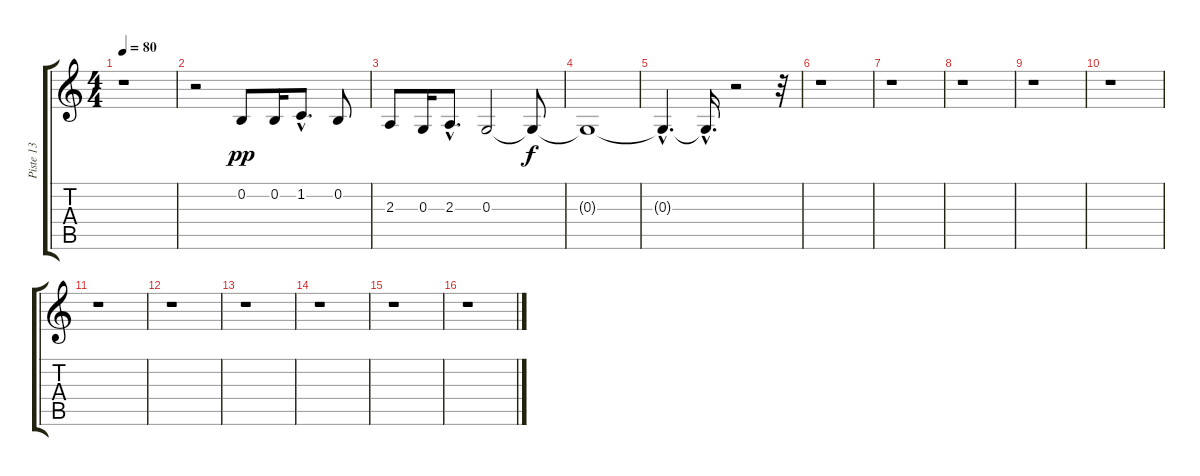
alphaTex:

\track ("Piste 13" "Piste 13") {instrument englishhorn}
\staff {score tabs}
\tuning (E4 B3 G3 D3 A2 E2) {hide}
\ts (4 4)
\tempo 80
\clef g2
\ks c
r.1{dy pp instrument englishhorn} |
r.2 0.2.8 0.2.16 1.2{hac}.8{d} 0.2.8 |
2.3.8 0.3.16 2.3{hac}.8{d} 0.3.2 0.3{t}.8{dy f} |
0.3{t}.1 |
0.3{hac t}.4{d} 0.3{hac t}.16{d} r.2 r.32 |
r.1 |
r.1 |
r.1 |
r.1 |
r.1 |
r.1 |
r.1 |
r.1 |
r.1 |
r.1 |
r.1
